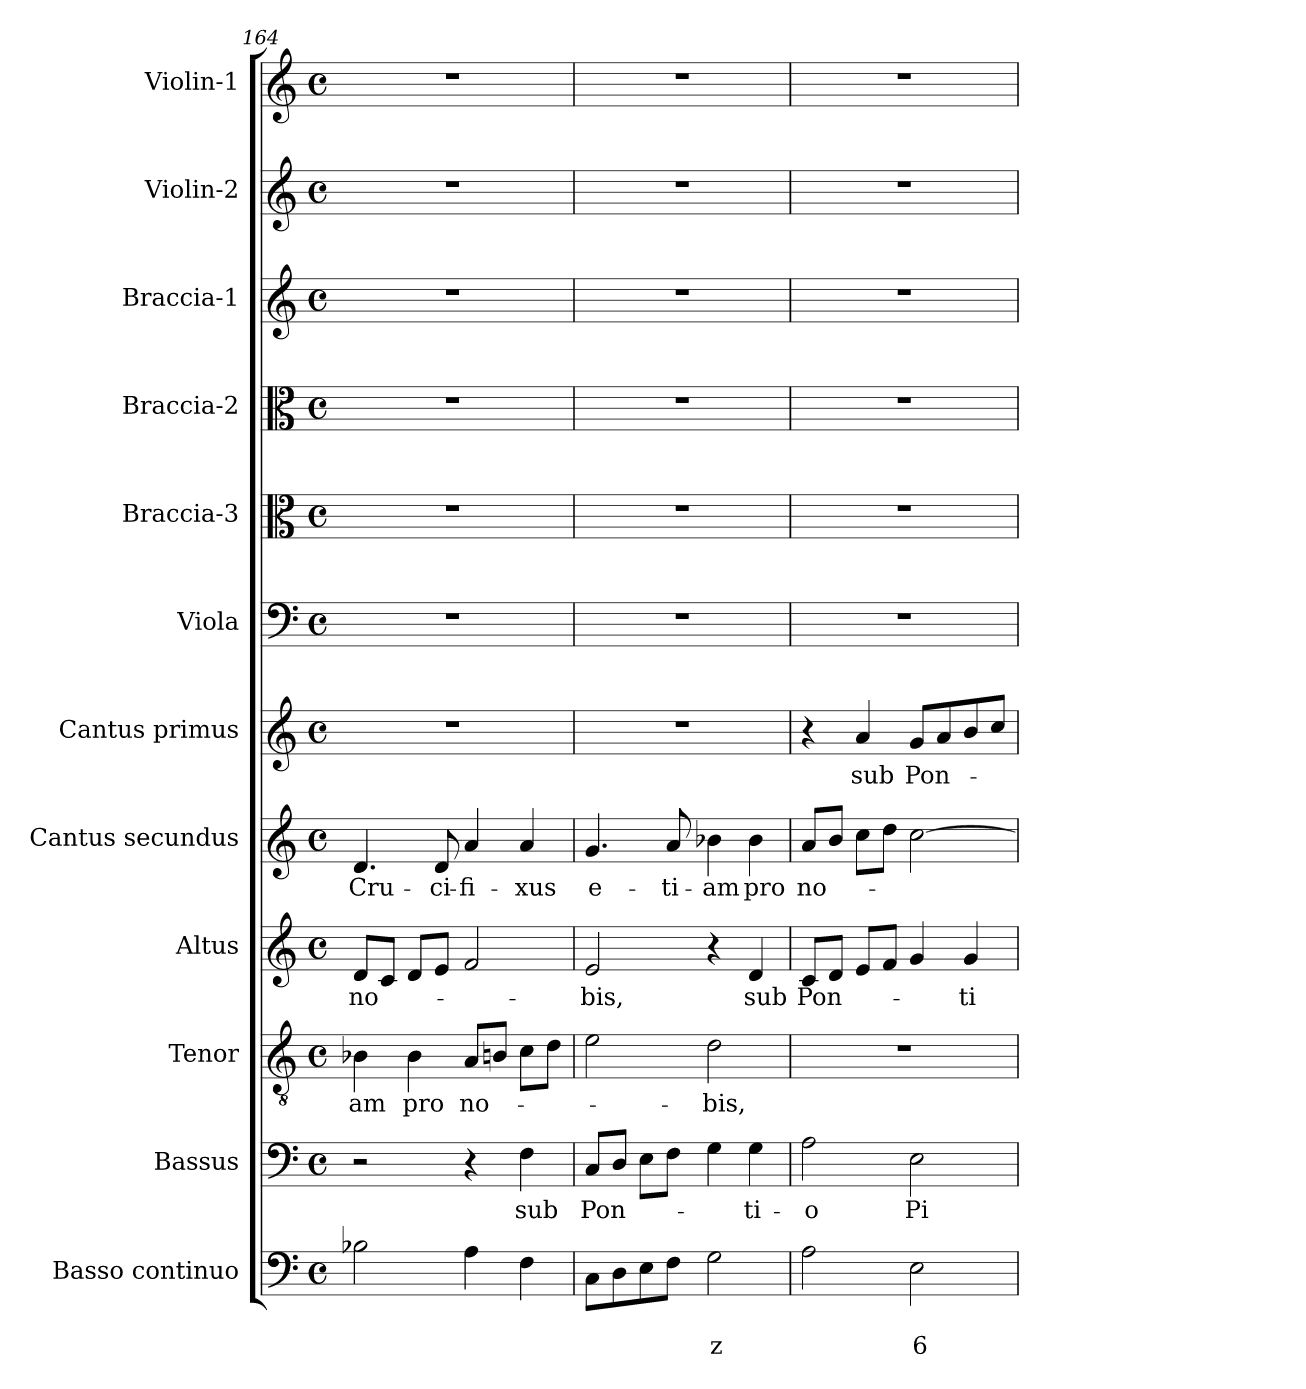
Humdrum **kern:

**kern	**text	**text	**kern	**text	**kern	**text	**kern	**text	**kern	**text	**kern	**text	**kern	**kern	**kern	**kern	**kern	**kern
*part12	*part12	*part12	*part11	*part11	*part10	*part10	*part9	*part9	*part8	*part8	*part7	*part7	*part6	*part5	*part4	*part3	*part2	*part1
*staff12	*staff12	*staff12	*staff11	*staff11	*staff10	*staff10	*staff9	*staff9	*staff8	*staff8	*staff7	*staff7	*staff6	*staff5	*staff4	*staff3	*staff2	*staff1
*I"Basso continuo	*	*	*I"Bassus	*	*I"Tenor	*	*I"Altus	*	*I"Cantus secundus	*	*I"Cantus primus	*	*I"Viola	*I"Braccia-3	*I"Braccia-2	*I"Braccia-1	*I"Violin-2	*I"Violin-1
*I'BC	*	*	*I'B	*	*I'T	*	*I'A	*	*I'C2	*	*I'C1	*	*I'Va	*I'Br3	*I'Br2	*I'Br1	*I'Vi2	*I'Vi1
*clefF4	*	*	*clefF4	*	*clefGv2	*	*clefG2	*	*clefG2	*	*clefG2	*	*clefF4	*clefC3	*clefC3	*clefG2	*clefG2	*clefG2
*k[]	*	*	*k[]	*	*k[]	*	*k[]	*	*k[]	*	*k[]	*	*k[]	*k[]	*k[]	*k[]	*k[]	*k[]
*C:	*	*	*C:	*	*C:	*	*C:	*	*C:	*	*C:	*	*C:	*C:	*C:	*C:	*C:	*C:
*M4/4	*	*	*M4/4	*	*M4/4	*	*M4/4	*	*M4/4	*	*M4/4	*	*M4/4	*M4/4	*M4/4	*M4/4	*M4/4	*M4/4
*met(c)	*	*	*met(c)	*	*met(c)	*	*met(c)	*	*met(c)	*	*met(c)	*	*met(c)	*met(c)	*met(c)	*met(c)	*met(c)	*met(c)
=164	=164	=164	=164	=164	=164	=164	=164	=164	=164	=164	=164	=164	=164	=164	=164	=164	=164	=164
!	!	!	!	!	!	!LO:LY:b	!	!	!	!	!	!	!	!	!	!	!	!
!	!	!	!	!	!	!	!	!LO:LY:b	!	!	!	!	!	!	!	!	!	!
!	!	!	!	!	!	!	!	!	!	!LO:LY:b	!	!	!	!	!	!	!	!
2B-X\	.	.	2r	.	4B-X\	-am	8d/L	no-	4.d/	Cru-	1r	.	1r	1r	1r	1r	1r	1r
.	.	.	.	.	.	.	8c/J	.	.	.	.	.	.	.	.	.	.	.
!	!	!	!	!	!	!LO:LY:b	!	!	!	!	!	!	!	!	!	!	!	!
.	.	.	.	.	4B-\	pro	8d/L	.	.	.	.	.	.	.	.	.	.	.
!	!	!	!	!	!	!	!	!	!	!LO:LY:b	!	!	!	!	!	!	!	!
.	.	.	.	.	.	.	8e/J	.	8d/	-ci-	.	.	.	.	.	.	.	.
!	!	!	!	!	!	!LO:LY:b	!	!	!	!	!	!	!	!	!	!	!	!
!	!	!	!	!	!	!	!	!	!	!LO:LY:b	!	!	!	!	!	!	!	!
4A\	.	.	4r	.	8A/L	no-	2f/	.	4a/	-fi-	.	.	.	.	.	.	.	.
.	.	.	.	.	8Bn/J	.	.	.	.	.	.	.	.	.	.	.	.	.
!	!	!	!	!LO:LY:b	!	!	!	!	!	!	!	!	!	!	!	!	!	!
!	!	!	!	!	!	!	!	!	!	!LO:LY:b	!	!	!	!	!	!	!	!
4F\	.	.	4F\	sub	8c\L	.	.	.	4a/	-xus	.	.	.	.	.	.	.	.
.	.	.	.	.	8d\J	.	.	.	.	.	.	.	.	.	.	.	.	.
=165	=165	=165	=165	=165	=165	=165	=165	=165	=165	=165	=165	=165	=165	=165	=165	=165	=165	=165
!	!	!	!	!LO:LY:b	!	!	!	!	!	!	!	!	!	!	!	!	!	!
!	!	!	!	!	!	!	!	!LO:LY:b	!	!	!	!	!	!	!	!	!	!
!	!	!	!	!	!	!	!	!	!	!LO:LY:b	!	!	!	!	!	!	!	!
8C\L	.	.	8C/L	Pon-	2e\	.	2e/	-bis,	4.g/	e-	1r	.	1r	1r	1r	1r	1r	1r
8D\	.	.	8D/J	.	.	.	.	.	.	.	.	.	.	.	.	.	.	.
8E\	.	.	8E\L	.	.	.	.	.	.	.	.	.	.	.	.	.	.	.
!	!	!	!	!	!	!	!	!	!	!LO:LY:b	!	!	!	!	!	!	!	!
8F\J	.	.	8F\J	.	.	.	.	.	8a/	-ti-	.	.	.	.	.	.	.	.
!	!	!LO:LY:b	!	!	!	!	!	!	!	!	!	!	!	!	!	!	!	!
!	!	!	!	!	!	!LO:LY:b	!	!	!	!	!	!	!	!	!	!	!	!
!	!	!	!	!	!	!	!	!	!	!LO:LY:b	!	!	!	!	!	!	!	!
2G\	.	z	4G\	.	2d\	-bis,	4r	.	4b-X\	-am	.	.	.	.	.	.	.	.
!	!	!	!	!LO:LY:b	!	!	!	!	!	!	!	!	!	!	!	!	!	!
!	!	!	!	!	!	!	!	!LO:LY:b	!	!	!	!	!	!	!	!	!	!
!	!	!	!	!	!	!	!	!	!	!LO:LY:b	!	!	!	!	!	!	!	!
.	.	.	4G\	-ti-	.	.	4d/	sub	4b-\	pro	.	.	.	.	.	.	.	.
!!LO:PB:g=z
=166	=166	=166	=166	=166	=166	=166	=166	=166	=166	=166	=166	=166	=166	=166	=166	=166	=166	=166
!	!	!	!	!LO:LY:b	!	!	!	!	!	!	!	!	!	!	!	!	!	!
!	!	!	!	!	!	!	!	!LO:LY:b	!	!	!	!	!	!	!	!	!	!
!	!	!	!	!	!	!	!	!	!	!LO:LY:b	!	!	!	!	!	!	!	!
2A\	.	.	2A\	-o	1r	.	8c/L	Pon-	8a/L	no-	4r	.	1r	1r	1r	1r	1r	1r
.	.	.	.	.	.	.	8d/J	.	8b/J	.	.	.	.	.	.	.	.	.
!	!	!	!	!	!	!	!	!	!	!	!	!LO:LY:b	!	!	!	!	!	!
.	.	.	.	.	.	.	8e/L	.	8cc\L	.	4a/	sub	.	.	.	.	.	.
.	.	.	.	.	.	.	8f/J	.	8dd\J	.	.	.	.	.	.	.	.	.
!	!	!LO:LY:b	!	!	!	!	!	!	!	!	!	!	!	!	!	!	!	!
!	!	!	!	!LO:LY:b	!	!	!	!	!	!	!	!	!	!	!	!	!	!
!	!	!	!	!	!	!	!	!	!	!	!	!LO:LY:b	!	!	!	!	!	!
2E\	.	6	2E\	Pi-	.	.	4g/	.	[2cc\	.	8g/L	Pon-	.	.	.	.	.	.
.	.	.	.	.	.	.	.	.	.	.	8a/	.	.	.	.	.	.	.
!	!	!	!	!	!	!	!	!LO:LY:b	!	!	!	!	!	!	!	!	!	!
.	.	.	.	.	.	.	4g/	-ti-	.	.	8b/	.	.	.	.	.	.	.
.	.	.	.	.	.	.	.	.	.	.	8cc/J	.	.	.	.	.	.	.
=	=	=	=	=	=	=	=	=	=	=	=	=	=	=	=	=	=	=
*-	*-	*-	*-	*-	*-	*-	*-	*-	*-	*-	*-	*-	*-	*-	*-	*-	*-	*-
